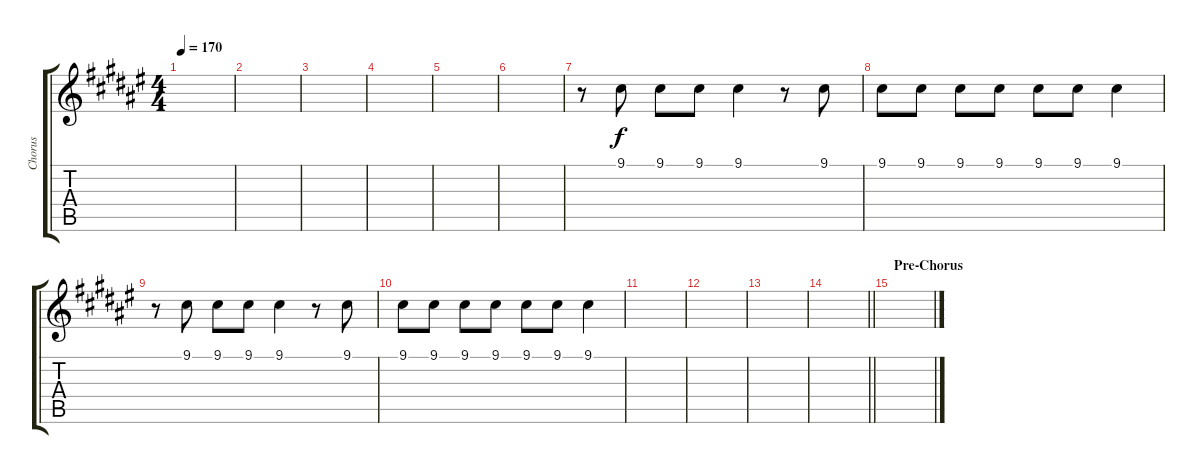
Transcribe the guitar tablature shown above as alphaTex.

\track ("Chorus" "Chorus") {instrument voiceoohs}
\staff {score tabs}
\tuning (E4 B3 G3 D3 A2 E2) {hide}
\ts (4 4)
\tempo 170
\clef g2
\ks f#
|
|
|
|
|
|
r.8 9.1.8{dy f} 9.1.8 9.1.8 9.1.4 r.8 9.1.8 |
9.1.8 9.1.8 9.1.8 9.1.8 9.1.8 9.1.8 9.1.4 |
r.8 9.1.8 9.1.8 9.1.8 9.1.4 r.8 9.1.8 |
9.1.8 9.1.8 9.1.8 9.1.8 9.1.8 9.1.8 9.1.4 |
|
|
|
\barLineRight lightlight
|
\section ("" "Pre-Chorus")
